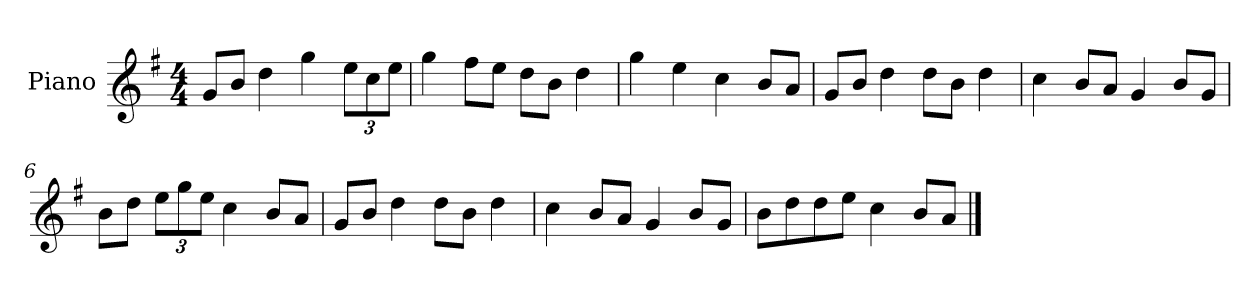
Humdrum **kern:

**kern
*part1
*staff1
*I"Piano
*I'P-no
*clefG2
*k[f#]
*M4/4
*MM90
=1
8g/L
8b/J
4dd\
4gg\
*Xbrackettup
12ee\L
12cc\
12ee\J
=2
4gg\
8ff#\L
8ee\J
8dd\L
8b\J
4dd\
=3
4gg\
4ee\
4cc\
8b/L
8a/J
=4
8g/L
8b/J
4dd\
8dd\L
8b\J
4dd\
=5
4cc\
8b/L
8a/J
4g/
8b/L
8g/J
=6
8b\L
8dd\J
12ee\L
12gg\
12ee\J
4cc\
8b/L
8a/J
!!LO:LB:g=z
=7
8g/L
8b/J
4dd\
8dd\L
8b\J
4dd\
=8
4cc\
8b/L
8a/J
4g/
8b/L
8g/J
=9
8b\L
8dd\
8dd\
8ee\J
4cc\
8b/L
8a/J
==
*-
